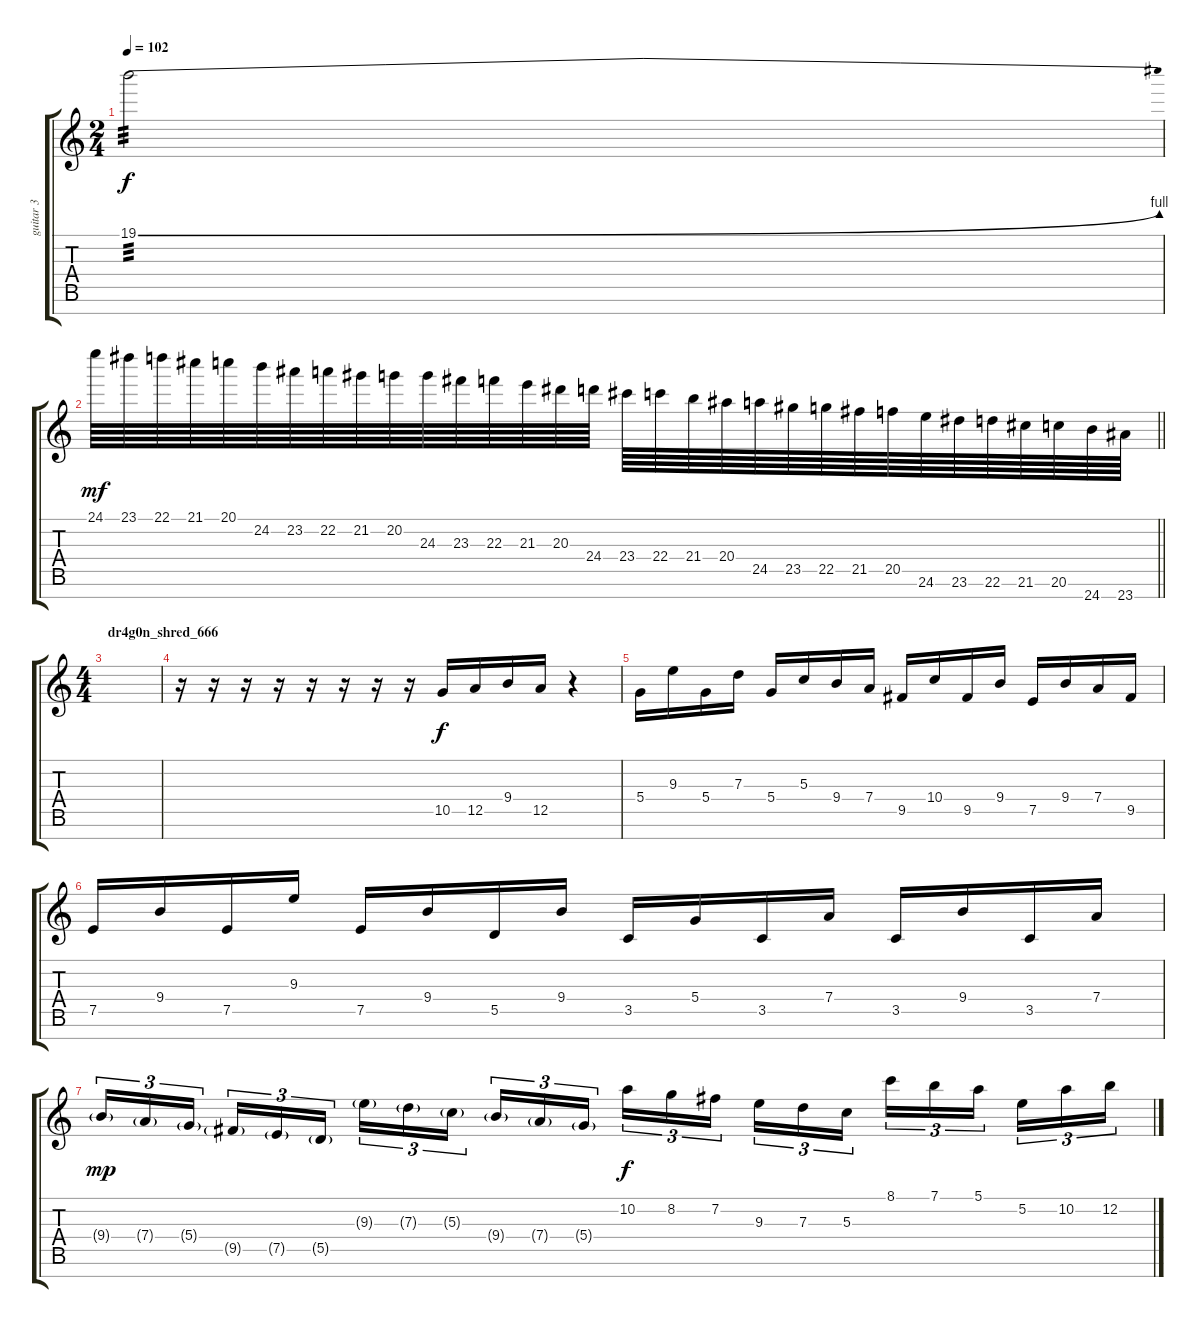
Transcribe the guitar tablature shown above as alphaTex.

\track ("guitar 3" "guitar 3") {instrument acousticguitarsteel}
\staff {score tabs}
\tuning (E4 B3 G3 D3 A2 E2 B1) {hide}
\ts (2 4)
\tempo 102
\clef g2
\ks c
19.1{be (bend 0 0 60 4)}.2{tp 3 dy f} |
\barLineRight lightlight
24.1.64{dy mf} 23.1.64 22.1.64 21.1.64 20.1.64 24.2.64 23.2.64 22.2.64 21.2.64 20.2.64 24.3.64 23.3.64 22.3.64 21.3.64 20.3.64 24.4.64 23.4.64 22.4.64 21.4.64 20.4.64 24.5.64 23.5.64 22.5.64 21.5.64 20.5.64 24.6.64 23.6.64 22.6.64 21.6.64 20.6.64 24.7.64 23.7.64 |
\ts (4 4)
\section ("" "dr4g0n_shred_666")
|
r.16 r.16 r.16 r.16 r.16 r.16 r.16 r.16 10.5.16{dy f} 12.5.16 9.4.16 12.5.16 r.4 |
5.4.16 9.3.16 5.4.16 7.3.16 5.4.16 5.3.16 9.4.16 7.4.16 9.5.16 10.4.16 9.5.16 9.4.16 7.5.16 9.4.16 7.4.16 9.5.16 |
7.5.16 9.4.16 7.5.16 9.3.16 7.5.16 9.4.16 5.5.16 9.4.16 3.5.16 5.4.16 3.5.16 7.4.16 3.5.16 9.4.16 3.5.16 7.4.16 |
9.4{g}.16{tu (3 2) dy mp} 7.4{g}.16{tu (3 2)} 5.4{g}.16{tu (3 2) beam splitsecondary} 9.5{g}.16{tu (3 2)} 7.5{g}.16{tu (3 2)} 5.5{g}.16{tu (3 2)} 9.3{g}.16{tu (3 2)} 7.3{g}.16{tu (3 2)} 5.3{g}.16{tu (3 2) beam splitsecondary} 9.4{g}.16{tu (3 2)} 7.4{g}.16{tu (3 2)} 5.4{g}.16{tu (3 2)} 10.2.16{tu (3 2) dy f} 8.2.16{tu (3 2)} 7.2.16{tu (3 2) beam splitsecondary} 9.3.16{tu (3 2)} 7.3.16{tu (3 2)} 5.3.16{tu (3 2)} 8.1.16{tu (3 2)} 7.1.16{tu (3 2)} 5.1.16{tu (3 2) beam splitsecondary} 5.2.16{tu (3 2)} 10.2.16{tu (3 2)} 12.2.16{tu (3 2)}
